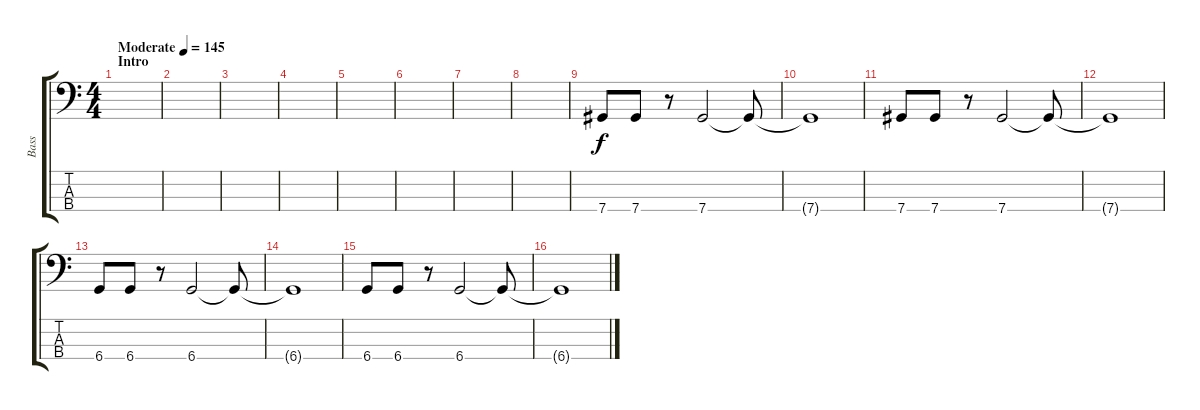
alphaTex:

\track ("Bass" "Bass") {instrument electricbasspick}
\staff {score tabs}
\tuning (Gb2 Db2 Ab1 Db1) {hide}
\ts (4 4)
\section ("" "Intro")
\tempo (145 "Moderate")
\clef f4
\ks c
|
|
|
|
|
|
|
|
7.4.8 7.4.8 r.8 7.4.2 7.4{t}.8 |
7.4{t}.1 |
7.4.8 7.4.8 r.8 7.4.2 7.4{t}.8 |
7.4{t}.1 |
6.4.8 6.4.8 r.8 6.4.2 6.4{t}.8 |
6.4{t}.1 |
6.4.8 6.4.8 r.8 6.4.2 6.4{t}.8 |
6.4{t}.1
